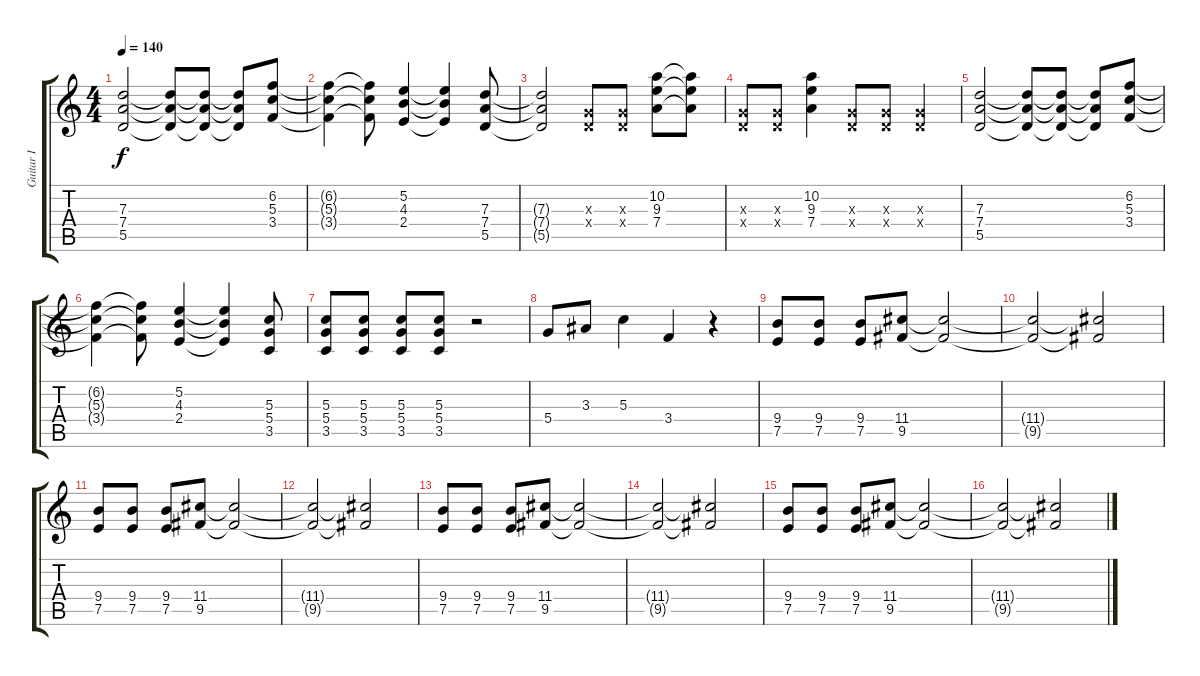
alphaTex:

\track ("Guitar I" "Guitar I") {instrument distortionguitar}
\staff {score tabs}
\tuning (E4 B3 G3 D3 A2 E2) {hide}
\ts (4 4)
\tempo 140
\clef g2
\ks c
(7.3 7.4 5.5).2{dy f} (7.3{t} 7.4{t} 5.5{t}).8 (7.3{t} 7.4{t} 5.5{t}).8 (7.3{t} 7.4{t} 5.5{t}).8 (6.2 5.3 3.4).8 |
(6.2{t} 5.3{t} 3.4{t}).4 (6.2{t} 5.3{t} 3.4{t}).8 (5.2 4.3 2.4).4 (5.2{t} 4.3{t} 2.4{t}).4 (7.3 7.4 5.5).8 |
(7.3{t} 7.4{t} 5.5{t}).2 (0.3{x} 0.4{x}).8 (0.3{x} 0.4{x}).8 (10.2 9.3 7.4).8 (10.2{t} 9.3{t} 7.4{t}).8 |
(0.3{x} 0.4{x}).8 (0.3{x} 0.4{x}).8 (10.2 9.3 7.4).4 (0.3{x} 0.4{x}).8 (0.3{x} 0.4{x}).8 (0.3{x} 0.4{x}).4 |
(7.3 7.4 5.5).2 (7.3{t} 7.4{t} 5.5{t}).8 (7.3{t} 7.4{t} 5.5{t}).8 (7.3{t} 7.4{t} 5.5{t}).8 (6.2 5.3 3.4).8 |
(6.2{t} 5.3{t} 3.4{t}).4 (6.2{t} 5.3{t} 3.4{t}).8 (5.2 4.3 2.4).4 (5.2{t} 4.3{t} 2.4{t}).4 (5.3 5.4 3.5).8 |
(5.3 5.4 3.5).8 (5.3 5.4 3.5).8 (5.3 5.4 3.5).8 (5.3 5.4 3.5).8 r.2 |
5.4.8 3.3.8 5.3.4 3.4.4 r.4 |
(9.4 7.5).8 (9.4 7.5).8 (9.4 7.5).8 (11.4 9.5).8 (11.4{t} 9.5{t}).2 |
(11.4{t} 9.5{t}).2 (11.4{t} 9.5{t}).2 |
(9.4 7.5).8 (9.4 7.5).8 (9.4 7.5).8 (11.4 9.5).8 (11.4{t} 9.5{t}).2 |
(11.4{t} 9.5{t}).2 (11.4{t} 9.5{t}).2 |
(9.4 7.5).8 (9.4 7.5).8 (9.4 7.5).8 (11.4 9.5).8 (11.4{t} 9.5{t}).2 |
(11.4{t} 9.5{t}).2 (11.4{t} 9.5{t}).2 |
(9.4 7.5).8 (9.4 7.5).8 (9.4 7.5).8 (11.4 9.5).8 (11.4{t} 9.5{t}).2 |
(11.4{t} 9.5{t}).2 (11.4{t} 9.5{t}).2
